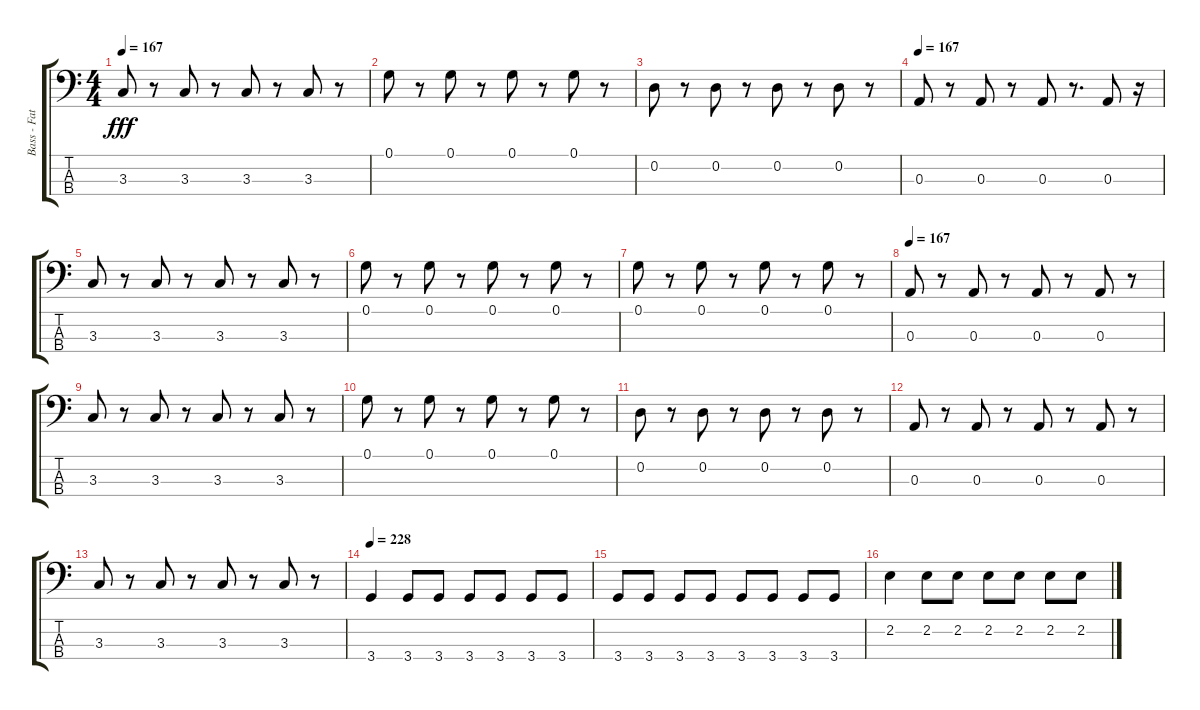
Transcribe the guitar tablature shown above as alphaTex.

\track ("Bass - Fat Mike" "Bass - Fat") {instrument electricbasspick}
\staff {score tabs}
\tuning (G2 D2 A1 E1) {hide}
\ts (4 4)
\tempo 167
\clef f4
\ks c
3.3.8{dy fff} r.8 3.3.8 r.8 3.3.8 r.8 3.3.8 r.8 |
0.1.8 r.8 0.1.8 r.8 0.1.8 r.8 0.1.8 r.8 |
0.2.8 r.8 0.2.8 r.8 0.2.8 r.8 0.2.8 r.8 |
\tempo 167
0.3.8 r.8 0.3.8 r.8 0.3.8 r.8{d} 0.3.8 r.16 |
3.3.8 r.8 3.3.8 r.8 3.3.8 r.8 3.3.8 r.8 |
0.1.8 r.8 0.1.8 r.8 0.1.8 r.8 0.1.8 r.8 |
0.1.8 r.8 0.1.8 r.8 0.1.8 r.8 0.1.8 r.8 |
\tempo 167
0.3.8 r.8 0.3.8 r.8 0.3.8 r.8 0.3.8 r.8 |
3.3.8 r.8 3.3.8 r.8 3.3.8 r.8 3.3.8 r.8 |
0.1.8 r.8 0.1.8 r.8 0.1.8 r.8 0.1.8 r.8 |
0.2.8 r.8 0.2.8 r.8 0.2.8 r.8 0.2.8 r.8 |
0.3.8 r.8 0.3.8 r.8 0.3.8 r.8 0.3.8 r.8 |
3.3.8 r.8 3.3.8 r.8 3.3.8 r.8 3.3.8 r.8 |
\tempo 228
3.4.4 3.4.8 3.4.8 3.4.8 3.4.8 3.4.8 3.4.8 |
3.4.8 3.4.8 3.4.8 3.4.8 3.4.8 3.4.8 3.4.8 3.4.8 |
2.2.4 2.2.8 2.2.8 2.2.8 2.2.8 2.2.8 2.2.8
